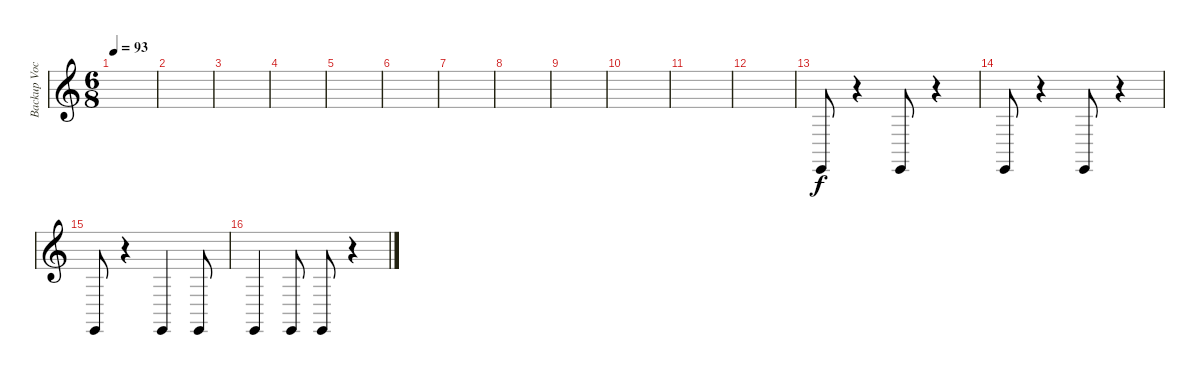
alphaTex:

\track ("Backup Vocals [Mikael Akerfeldt]" "Backup Voc") {instrument voiceoohs}
\staff {score}
\tuning (E4 B3 G3 D3 A2 E2) {hide}
\ts (6 8)
\tempo 93
\clef g2
\ks c
|
|
|
|
|
|
|
|
|
|
|
|
0.6.8 r.4 0.6.8 r.4 |
0.6.8 r.4 0.6.8 r.4 |
0.6.8 r.4 0.6.4 0.6.8 |
0.6.4 0.6.8 0.6.8 r.4
